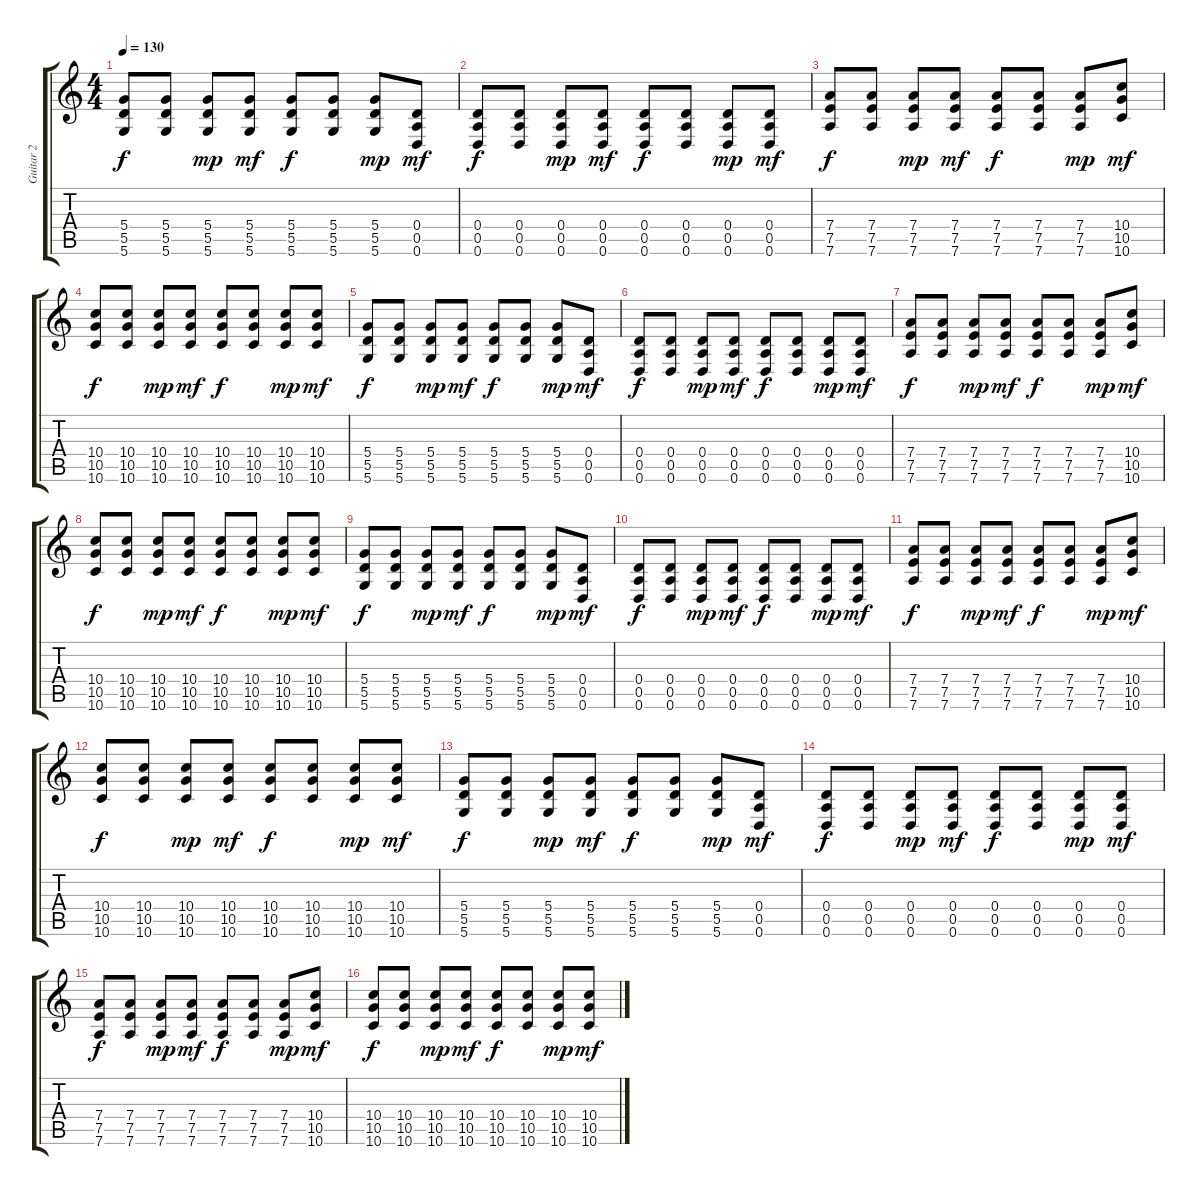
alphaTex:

\track ("Guitar 2" "Guitar 2") {instrument distortionguitar}
\staff {score tabs}
\tuning (E4 B3 G3 D3 A2 D2) {hide}
\ts (4 4)
\tempo 130
\clef g2
\ks c
(5.4 5.5 5.6).8{dy f} (5.4 5.5 5.6).8 (5.4 5.5 5.6).8{dy mp} (5.4 5.5 5.6).8{dy mf} (5.4 5.5 5.6).8{dy f} (5.4 5.5 5.6).8 (5.4 5.5 5.6).8{dy mp} (0.4 0.5 0.6).8{dy mf} |
(0.4 0.5 0.6).8{dy f} (0.4 0.5 0.6).8 (0.4 0.5 0.6).8{dy mp} (0.4 0.5 0.6).8{dy mf} (0.4 0.5 0.6).8{dy f} (0.4 0.5 0.6).8 (0.4 0.5 0.6).8{dy mp} (0.4 0.5 0.6).8{dy mf} |
(7.4 7.5 7.6).8{dy f} (7.4 7.5 7.6).8 (7.4 7.5 7.6).8{dy mp} (7.4 7.5 7.6).8{dy mf} (7.4 7.5 7.6).8{dy f} (7.4 7.5 7.6).8 (7.4 7.5 7.6).8{dy mp} (10.4 10.5 10.6).8{dy mf} |
(10.4 10.5 10.6).8{dy f} (10.4 10.5 10.6).8 (10.4 10.5 10.6).8{dy mp} (10.4 10.5 10.6).8{dy mf} (10.4 10.5 10.6).8{dy f} (10.4 10.5 10.6).8 (10.4 10.5 10.6).8{dy mp} (10.4 10.5 10.6).8{dy mf} |
(5.4 5.5 5.6).8{dy f} (5.4 5.5 5.6).8 (5.4 5.5 5.6).8{dy mp} (5.4 5.5 5.6).8{dy mf} (5.4 5.5 5.6).8{dy f} (5.4 5.5 5.6).8 (5.4 5.5 5.6).8{dy mp} (0.4 0.5 0.6).8{dy mf} |
(0.4 0.5 0.6).8{dy f} (0.4 0.5 0.6).8 (0.4 0.5 0.6).8{dy mp} (0.4 0.5 0.6).8{dy mf} (0.4 0.5 0.6).8{dy f} (0.4 0.5 0.6).8 (0.4 0.5 0.6).8{dy mp} (0.4 0.5 0.6).8{dy mf} |
(7.4 7.5 7.6).8{dy f} (7.4 7.5 7.6).8 (7.4 7.5 7.6).8{dy mp} (7.4 7.5 7.6).8{dy mf} (7.4 7.5 7.6).8{dy f} (7.4 7.5 7.6).8 (7.4 7.5 7.6).8{dy mp} (10.4 10.5 10.6).8{dy mf} |
(10.4 10.5 10.6).8{dy f} (10.4 10.5 10.6).8 (10.4 10.5 10.6).8{dy mp} (10.4 10.5 10.6).8{dy mf} (10.4 10.5 10.6).8{dy f} (10.4 10.5 10.6).8 (10.4 10.5 10.6).8{dy mp} (10.4 10.5 10.6).8{dy mf} |
(5.4 5.5 5.6).8{dy f} (5.4 5.5 5.6).8 (5.4 5.5 5.6).8{dy mp} (5.4 5.5 5.6).8{dy mf} (5.4 5.5 5.6).8{dy f} (5.4 5.5 5.6).8 (5.4 5.5 5.6).8{dy mp} (0.4 0.5 0.6).8{dy mf} |
(0.4 0.5 0.6).8{dy f} (0.4 0.5 0.6).8 (0.4 0.5 0.6).8{dy mp} (0.4 0.5 0.6).8{dy mf} (0.4 0.5 0.6).8{dy f} (0.4 0.5 0.6).8 (0.4 0.5 0.6).8{dy mp} (0.4 0.5 0.6).8{dy mf} |
(7.4 7.5 7.6).8{dy f} (7.4 7.5 7.6).8 (7.4 7.5 7.6).8{dy mp} (7.4 7.5 7.6).8{dy mf} (7.4 7.5 7.6).8{dy f} (7.4 7.5 7.6).8 (7.4 7.5 7.6).8{dy mp} (10.4 10.5 10.6).8{dy mf} |
(10.4 10.5 10.6).8{dy f} (10.4 10.5 10.6).8 (10.4 10.5 10.6).8{dy mp} (10.4 10.5 10.6).8{dy mf} (10.4 10.5 10.6).8{dy f} (10.4 10.5 10.6).8 (10.4 10.5 10.6).8{dy mp} (10.4 10.5 10.6).8{dy mf} |
(5.4 5.5 5.6).8{dy f} (5.4 5.5 5.6).8 (5.4 5.5 5.6).8{dy mp} (5.4 5.5 5.6).8{dy mf} (5.4 5.5 5.6).8{dy f} (5.4 5.5 5.6).8 (5.4 5.5 5.6).8{dy mp} (0.4 0.5 0.6).8{dy mf} |
(0.4 0.5 0.6).8{dy f} (0.4 0.5 0.6).8 (0.4 0.5 0.6).8{dy mp} (0.4 0.5 0.6).8{dy mf} (0.4 0.5 0.6).8{dy f} (0.4 0.5 0.6).8 (0.4 0.5 0.6).8{dy mp} (0.4 0.5 0.6).8{dy mf} |
(7.4 7.5 7.6).8{dy f} (7.4 7.5 7.6).8 (7.4 7.5 7.6).8{dy mp} (7.4 7.5 7.6).8{dy mf} (7.4 7.5 7.6).8{dy f} (7.4 7.5 7.6).8 (7.4 7.5 7.6).8{dy mp} (10.4 10.5 10.6).8{dy mf} |
(10.4 10.5 10.6).8{dy f} (10.4 10.5 10.6).8 (10.4 10.5 10.6).8{dy mp} (10.4 10.5 10.6).8{dy mf} (10.4 10.5 10.6).8{dy f} (10.4 10.5 10.6).8 (10.4 10.5 10.6).8{dy mp} (10.4 10.5 10.6).8{dy mf}
